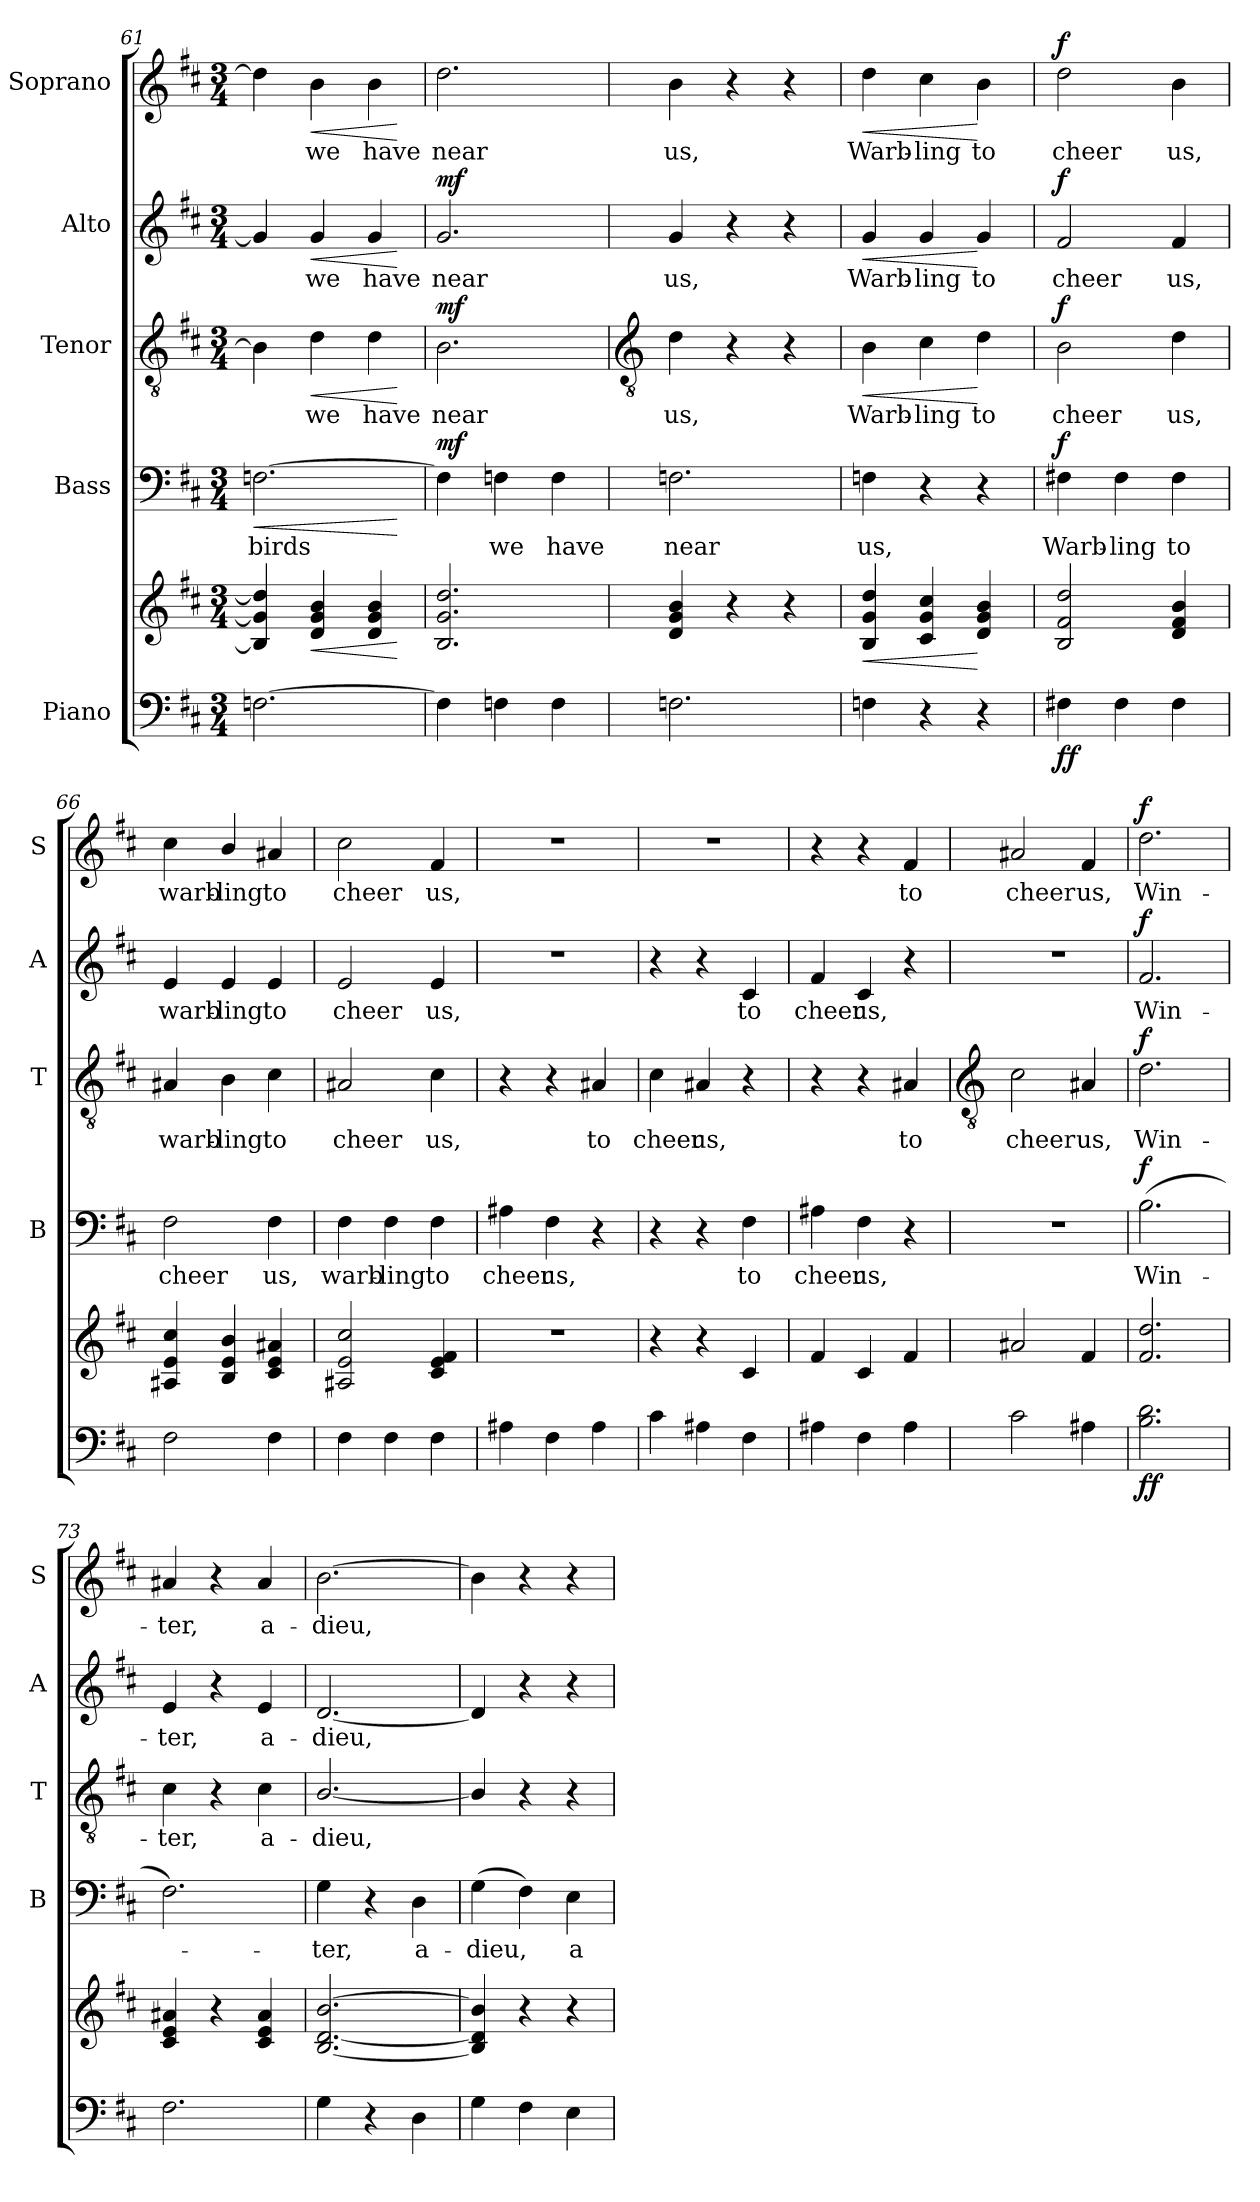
**kern	**kern	**dynam	**kern	**text	**dynam	**kern	**text	**dynam	**kern	**text	**dynam	**kern	**text	**dynam
*part5	*part5	*part5	*part4	*part4	*part4	*part3	*part3	*part3	*part2	*part2	*part2	*part1	*part1	*part1
*staff6	*staff5	*staff5/6	*staff4	*staff4	*staff4	*staff3	*staff3	*staff3	*staff2	*staff2	*staff2	*staff1	*staff1	*staff1
*I"Piano	*	*	*I"Bass	*	*	*I"Tenor	*	*	*I"Alto	*	*	*I"Soprano	*	*
*	*	*	*I'B	*	*	*I'T	*	*	*I'A	*	*	*I'S	*	*
*clefF4	*clefG2	*	*clefF4	*	*	*clefGv2	*	*	*clefG2	*	*	*clefG2	*	*
*k[f#c#]	*k[f#c#]	*	*k[f#c#]	*	*	*k[f#c#]	*	*	*k[f#c#]	*	*	*k[f#c#]	*	*
*D:	*D:	*	*D:	*	*	*D:	*	*	*D:	*	*	*D:	*	*
*M3/4	*M3/4	*	*M3/4	*	*	*M3/4	*	*	*M3/4	*	*	*M3/4	*	*
=61	=61	=61	=61	=61	=61	=61	=61	=61	=61	=61	=61	=61	=61	=61
!	!	!	!	!LO:LY:b	!LO:HP:b	!	!	!	!	!	!	!	!	!
[2.Fn	4B] 4g] 4dd]	.	[2.Fn	birds	<	4B]	.	.	4g]	.	.	4dd]	.	.
!	!	!LO:HP:b	!	!	!	!	!LO:LY:b	!LO:HP:b	!	!LO:LY:b	!LO:HP:b	!	!LO:LY:b	!LO:HP:b
.	4d 4g 4b	<	.	.	.	4d	we	<	4g	we	<	4b	we	<
!	!	!	!	!	!	!	!LO:LY:b	!	!	!LO:LY:b	!	!	!LO:LY:b	!
.	4d 4g 4b	.	.	.	.	4d	have	.	4g	have	.	4b	have	.
.	.	[	.	.	[	.	.	[	.	.	[	.	.	[
=62	=62	=62	=62	=62	=62	=62	=62	=62	=62	=62	=62	=62	=62	=62
!	!	!LO:DY:b=2	!	!	!	!	!LO:LY:b	!	!	!LO:LY:b	!	!	!LO:LY:b	!
!	!	!LO:DY:n=1:b	!	!	!LO:DY:b	!	!	!LO:DY:b	!	!	!LO:DY:b	!	!	!
4F]	2.B 2.g 2.dd	mf mf	4F]	.	mf	2.B	near	mf	2.g	near	mf	2.dd	near	.
!	!	!	!	!LO:LY:b	!	!	!	!	!	!	!	!	!	!
4F	.	.	4F	we	.	.	.	.	.	.	.	.	.	.
!	!	!	!	!LO:LY:b	!	!	!	!	!	!	!	!	!	!
4F	.	.	4F	have	.	.	.	.	.	.	.	.	.	.
!!LO:LB:g=z
=63	=63	=63	=63	=63	=63	=63	=63	=63	=63	=63	=63	=63	=63	=63
*	*	*	*	*	*	*clefGv2	*	*	*	*	*	*	*	*
!	!	!	!	!LO:LY:b	!	!	!LO:LY:b	!	!	!LO:LY:b	!	!	!LO:LY:b	!
2.Fn	4d 4g 4b	.	2.Fn	near	.	4d	us,	.	4g	us,	.	4b	us,	.
.	4r	.	.	.	.	4r	.	.	4r	.	.	4r	.	.
.	4r	.	.	.	.	4r	.	.	4r	.	.	4r	.	.
=64	=64	=64	=64	=64	=64	=64	=64	=64	=64	=64	=64	=64	=64	=64
!	!	!LO:HP:b	!	!LO:LY:b	!	!	!LO:LY:b	!LO:HP:b	!	!LO:LY:b	!LO:HP:b	!	!LO:LY:b	!LO:HP:b
4Fn	4B 4g 4dd	<	4Fn	us,	.	4B	Warb-	<	4g	Warb-	<	4dd	Warb-	<
!	!	!	!	!	!	!	!LO:LY:b	!	!	!LO:LY:b	!	!	!LO:LY:b	!
4r	4c# 4g 4cc#	.	4r	.	.	4c#	-ling	.	4g	-ling	.	4cc#	-ling	.
!	!	!	!	!	!	!	!LO:LY:b	!	!	!LO:LY:b	!	!	!LO:LY:b	!
4r	4d 4g 4b	[	4r	.	.	4d	to	[	4g	to	[	4b	to	[
=65	=65	=65	=65	=65	=65	=65	=65	=65	=65	=65	=65	=65	=65	=65
!	!	!LO:DY:b=2	!	!LO:LY:b	!	!	!LO:LY:b	!	!	!LO:LY:b	!	!	!LO:LY:b	!
!	!	!LO:DY:n=1:b	!	!	!LO:DY:b	!	!	!LO:DY:b	!	!	!LO:DY:b	!	!	!LO:DY:b
4F#X	2B 2f# 2dd	f f	4F#X	Warb-	f	2B	cheer	f	2f#	cheer	f	2dd	cheer	f
!	!	!	!	!LO:LY:b	!	!	!	!	!	!	!	!	!	!
4F#	.	.	4F#	-ling	.	.	.	.	.	.	.	.	.	.
!	!	!	!	!LO:LY:b	!	!	!LO:LY:b	!	!	!LO:LY:b	!	!	!LO:LY:b	!
4F#	4d 4f# 4b	.	4F#	to	.	4d	us,	.	4f#	us,	.	4b	us,	.
=66	=66	=66	=66	=66	=66	=66	=66	=66	=66	=66	=66	=66	=66	=66
!	!	!	!	!LO:LY:b	!	!	!LO:LY:b	!	!	!LO:LY:b	!	!	!LO:LY:b	!
2F#	4A#X 4e 4cc#	.	2F#	cheer	.	4A#X	warb-	.	4e	warb-	.	4cc#	warb-	.
!	!	!	!	!	!	!	!LO:LY:b	!	!	!LO:LY:b	!	!	!LO:LY:b	!
.	4B/ 4e/ 4b/	.	.	.	.	4B	-ling	.	4e	-ling	.	4b/	-ling	.
!	!	!	!	!LO:LY:b	!	!	!LO:LY:b	!	!	!LO:LY:b	!	!	!LO:LY:b	!
4F#	4c# 4e 4a#X	.	4F#	us,	.	4c#	to	.	4e	to	.	4a#X	to	.
=67	=67	=67	=67	=67	=67	=67	=67	=67	=67	=67	=67	=67	=67	=67
!	!	!	!	!LO:LY:b	!	!	!LO:LY:b	!	!	!LO:LY:b	!	!	!LO:LY:b	!
4F#	2A#X 2e 2cc#	.	4F#	warb-	.	2A#X	cheer	.	2e	cheer	.	2cc#	cheer	.
!	!	!	!	!LO:LY:b	!	!	!	!	!	!	!	!	!	!
4F#	.	.	4F#	-ling	.	.	.	.	.	.	.	.	.	.
!	!	!	!	!LO:LY:b	!	!	!LO:LY:b	!	!	!LO:LY:b	!	!	!LO:LY:b	!
4F#	4c# 4e 4f#	.	4F#	to	.	4c#	us,	.	4e	us,	.	4f#	us,	.
=68	=68	=68	=68	=68	=68	=68	=68	=68	=68	=68	=68	=68	=68	=68
!	!LO:N:vis=1	!	!	!LO:LY:b	!	!	!	!	!LO:N:vis=1	!	!	!LO:N:vis=1	!	!
4A#X	2.r	.	4A#X	cheer	.	4r	.	.	2.r	.	.	2.r	.	.
!	!	!	!	!LO:LY:b	!	!	!	!	!	!	!	!	!	!
4F#	.	.	4F#	us,	.	4r	.	.	.	.	.	.	.	.
!	!	!	!	!	!	!	!LO:LY:b	!	!	!	!	!	!	!
4A#	.	.	4r	.	.	4A#X	to	.	.	.	.	.	.	.
=69	=69	=69	=69	=69	=69	=69	=69	=69	=69	=69	=69	=69	=69	=69
!	!	!	!	!	!	!	!LO:LY:b	!	!	!	!	!LO:N:vis=1	!	!
4c#	4r	.	4r	.	.	4c#	cheer	.	4r	.	.	2.r	.	.
!	!	!	!	!	!	!	!LO:LY:b	!	!	!	!	!	!	!
4A#X	4r	.	4r	.	.	4A#X	us,	.	4r	.	.	.	.	.
!	!	!	!	!LO:LY:b	!	!	!	!	!	!LO:LY:b	!	!	!	!
4F#	4c#	.	4F#	to	.	4r	.	.	4c#	to	.	.	.	.
=70	=70	=70	=70	=70	=70	=70	=70	=70	=70	=70	=70	=70	=70	=70
!	!	!	!	!LO:LY:b	!	!	!	!	!	!LO:LY:b	!	!	!	!
4A#X	4f#	.	4A#X	cheer	.	4r	.	.	4f#	cheer	.	4r	.	.
!	!	!	!	!LO:LY:b	!	!	!	!	!	!LO:LY:b	!	!	!	!
4F#	4c#	.	4F#	us,	.	4r	.	.	4c#	us,	.	4r	.	.
!	!	!	!	!	!	!	!LO:LY:b	!	!	!	!	!	!LO:LY:b	!
4A#	4f#	.	4r	.	.	4A#X	to	.	4r	.	.	4f#	to	.
!!LO:LB:g=z
=71	=71	=71	=71	=71	=71	=71	=71	=71	=71	=71	=71	=71	=71	=71
*	*	*	*	*	*	*clefGv2	*	*	*	*	*	*	*	*
!	!	!	!LO:N:vis=1	!	!	!	!LO:LY:b	!	!LO:N:vis=1	!	!	!	!LO:LY:b	!
2c#	2a#X	.	2.r	.	.	2c#	cheer	.	2.r	.	.	2a#X	cheer	.
!	!	!	!	!	!	!	!LO:LY:b	!	!	!	!	!	!LO:LY:b	!
4A#X	4f#	.	.	.	.	4A#X	us,	.	.	.	.	4f#	us,	.
=72	=72	=72	=72	=72	=72	=72	=72	=72	=72	=72	=72	=72	=72	=72
!	!	!LO:DY:b=2	!	!LO:LY:b	!	!	!LO:LY:b	!	!	!LO:LY:b	!	!	!LO:LY:b	!
!	!	!LO:DY:n=1:b	!	!	!LO:DY:b	!	!	!LO:DY:b	!	!	!LO:DY:b	!	!	!LO:DY:b
2.B 2.d	2.f# 2.dd	f f	(>2.B	Win-	f	2.d	Win-	f	2.f#	Win-	f	2.dd	Win-	f
=73	=73	=73	=73	=73	=73	=73	=73	=73	=73	=73	=73	=73	=73	=73
!	!	!	!	!	!	!	!LO:LY:b	!	!	!LO:LY:b	!	!	!LO:LY:b	!
2.F#	4c# 4e 4a#X	.	2.F#)	.	.	4c#	-ter,	.	4e	-ter,	.	4a#X	-ter,	.
.	4r	.	.	.	.	4r	.	.	4r	.	.	4r	.	.
!	!	!	!	!	!	!	!LO:LY:b	!	!	!LO:LY:b	!	!	!LO:LY:b	!
.	4c# 4e 4a#	.	.	.	.	4c#	a-	.	4e	a-	.	4a#	a-	.
=74	=74	=74	=74	=74	=74	=74	=74	=74	=74	=74	=74	=74	=74	=74
!	!	!	!	!LO:LY:b	!	!	!LO:LY:b	!	!	!LO:LY:b	!	!	!LO:LY:b	!
4G	[2.B [2.d [2.b	.	4G	ter,	.	[2.B/	-dieu,	.	[2.d	-dieu,	.	[2.b	-dieu,	.
4r	.	.	4r	.	.	.	.	.	.	.	.	.	.	.
!	!	!	!	!LO:LY:b	!	!	!	!	!	!	!	!	!	!
4D	.	.	4D	a-	.	.	.	.	.	.	.	.	.	.
=75	=75	=75	=75	=75	=75	=75	=75	=75	=75	=75	=75	=75	=75	=75
!	!	!	!	!LO:LY:b	!	!	!	!	!	!	!	!	!	!
4G	4B] 4d] 4b]	.	(>4G	-dieu,	.	4B/]	.	.	4d]	.	.	4b]	.	.
4F#	4r	.	4F#)	.	.	4r	.	.	4r	.	.	4r	.	.
!	!	!	!	!LO:LY:b	!	!	!	!	!	!	!	!	!	!
4E	4r	.	4E	a-	.	4r	.	.	4r	.	.	4r	.	.
=	=	=	=	=	=	=	=	=	=	=	=	=	=	=
*-	*-	*-	*-	*-	*-	*-	*-	*-	*-	*-	*-	*-	*-	*-
